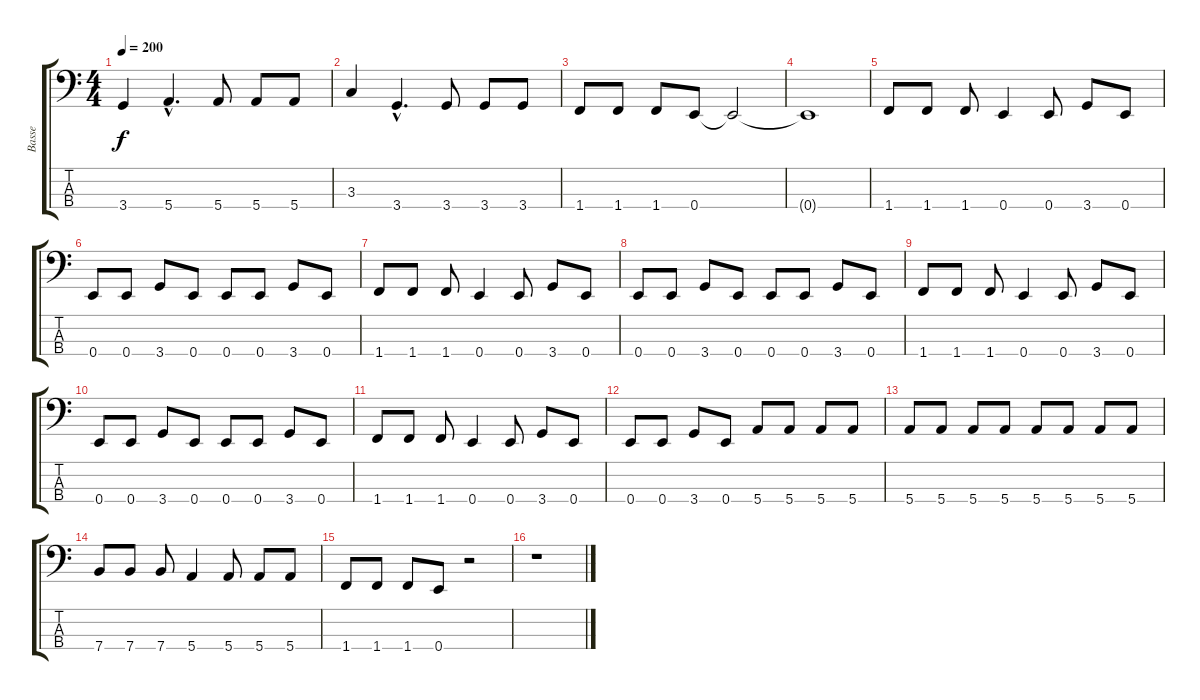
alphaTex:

\track ("Basse" "Basse") {instrument electricbasspick}
\staff {score tabs}
\tuning (G2 D2 A1 E1) {hide}
\ts (4 4)
\tempo 200
\clef f4
\ks c
3.4.4{dy f} 5.4{hac}.4{d} 5.4.8 5.4.8 5.4.8 |
3.3.4 3.4{hac}.4{d} 3.4.8 3.4.8 3.4.8 |
1.4.8 1.4.8 1.4.8 0.4.8 0.4{t}.2 |
0.4{t}.1 |
1.4.8 1.4.8 1.4.8 0.4.4 0.4.8 3.4.8 0.4.8 |
0.4.8 0.4.8 3.4.8 0.4.8 0.4.8 0.4.8 3.4.8 0.4.8 |
1.4.8 1.4.8 1.4.8 0.4.4 0.4.8 3.4.8 0.4.8 |
0.4.8 0.4.8 3.4.8 0.4.8 0.4.8 0.4.8 3.4.8 0.4.8 |
1.4.8 1.4.8 1.4.8 0.4.4 0.4.8 3.4.8 0.4.8 |
0.4.8 0.4.8 3.4.8 0.4.8 0.4.8 0.4.8 3.4.8 0.4.8 |
1.4.8 1.4.8 1.4.8 0.4.4 0.4.8 3.4.8 0.4.8 |
0.4.8 0.4.8 3.4.8 0.4.8 5.4.8 5.4.8 5.4.8 5.4.8 |
5.4.8 5.4.8 5.4.8 5.4.8 5.4.8 5.4.8 5.4.8 5.4.8 |
7.4.8 7.4.8 7.4.8 5.4.4 5.4.8 5.4.8 5.4.8 |
1.4.8 1.4.8 1.4.8 0.4.8 r.2 |
r.1
